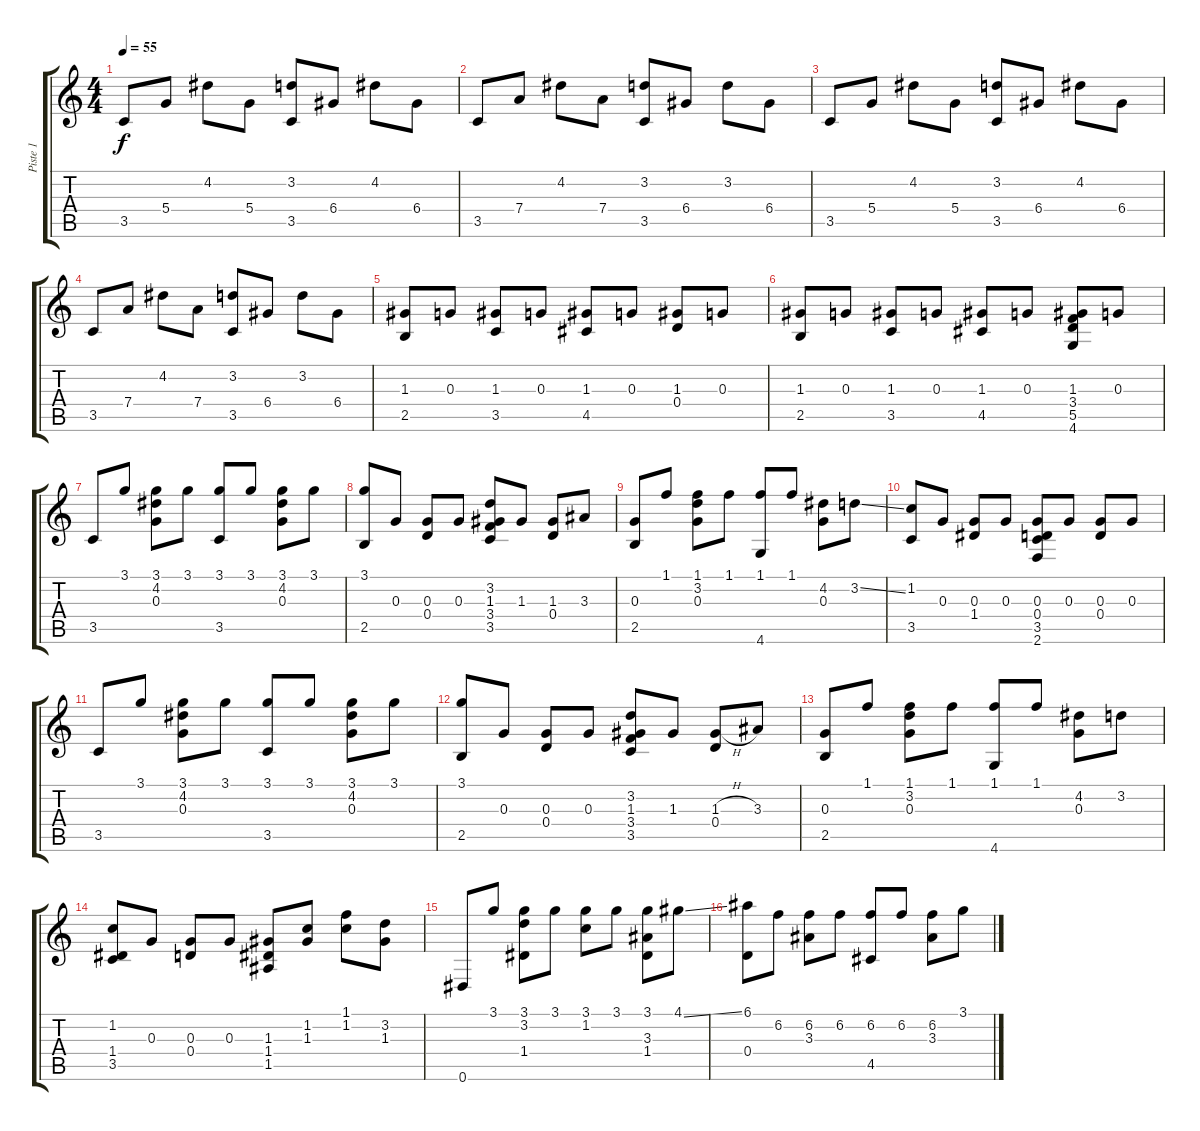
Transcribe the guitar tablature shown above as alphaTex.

\track ("Piste 1" "Piste 1") {instrument acousticguitarnylon}
\staff {score tabs}
\tuning (E4 B3 G3 D3 A2 Eb2) {hide}
\ts (4 4)
\tempo 55
\clef g2
\ks c
3.5.8{dy f instrument acousticguitarnylon} 5.4.8 4.2.8 5.4.8 (3.2 3.5).8 6.4.8 4.2.8 6.4.8 |
3.5.8 7.4.8 4.2.8 7.4.8 (3.2 3.5).8 6.4.8 3.2.8 6.4.8 |
3.5.8 5.4.8 4.2.8 5.4.8 (3.2 3.5).8 6.4.8 4.2.8 6.4.8 |
3.5.8 7.4.8 4.2.8 7.4.8 (3.2 3.5).8 6.4.8 3.2.8 6.4.8 |
(1.3 2.5).8 0.3.8 (1.3 3.5).8 0.3.8 (1.3 4.5).8 0.3.8 (1.3 0.4).8 0.3.8 |
(1.3 2.5).8 0.3.8 (1.3 3.5).8 0.3.8 (1.3 4.5).8 0.3.8 (1.3 3.4 5.5 4.6).8 0.3.8 |
3.5.8 3.1.8 (3.1 4.2 0.3).8 3.1.8 (3.1 3.5).8 3.1.8 (3.1 4.2 0.3).8 3.1.8 |
(3.1 2.5).8 0.3.8 (0.3 0.4).8 0.3.8 (3.2 1.3 3.4 3.5).8 1.3.8 (1.3 0.4).8 3.3.8 |
(0.3 2.5).8 1.1.8 (1.1 3.2 0.3).8 1.1.8 (1.1 4.6).8 1.1.8 (4.2 0.3).8 3.2{ss}.8 |
(1.2 3.5).8 0.3.8 (0.3 1.4).8 0.3.8 (0.3 0.4 3.5 2.6).8 0.3.8 (0.3 0.4).8 0.3.8 |
3.5.8 3.1.8 (3.1 4.2 0.3).8 3.1.8 (3.1 3.5).8 3.1.8 (3.1 4.2 0.3).8 3.1.8 |
(3.1 2.5).8 0.3.8 (0.3 0.4).8 0.3.8 (3.2 1.3 3.4 3.5).8 1.3.8 (1.3{h} 0.4).8 3.3.8 |
(0.3 2.5).8 1.1.8 (1.1 3.2 0.3).8 1.1.8 (1.1 4.6).8 1.1.8 (4.2 0.3).8 3.2.8 |
(1.2 1.4 3.5).8 0.3.8 (0.3 0.4).8 0.3.8 (1.3 1.4 1.5).8 (1.2 1.3).8 (1.1 1.2).8 (3.2 1.3).8 |
0.6.8 3.1.8 (3.1 3.2 1.4).8 3.1.8 (3.1 1.2).8 3.1.8 (3.1 3.3 1.4).8 4.1{ss}.8 |
(6.1 0.4).8 6.2.8 (6.2 3.3).8 6.2.8 (6.2 4.5).8 6.2.8 (6.2 3.3).8 3.1.8
